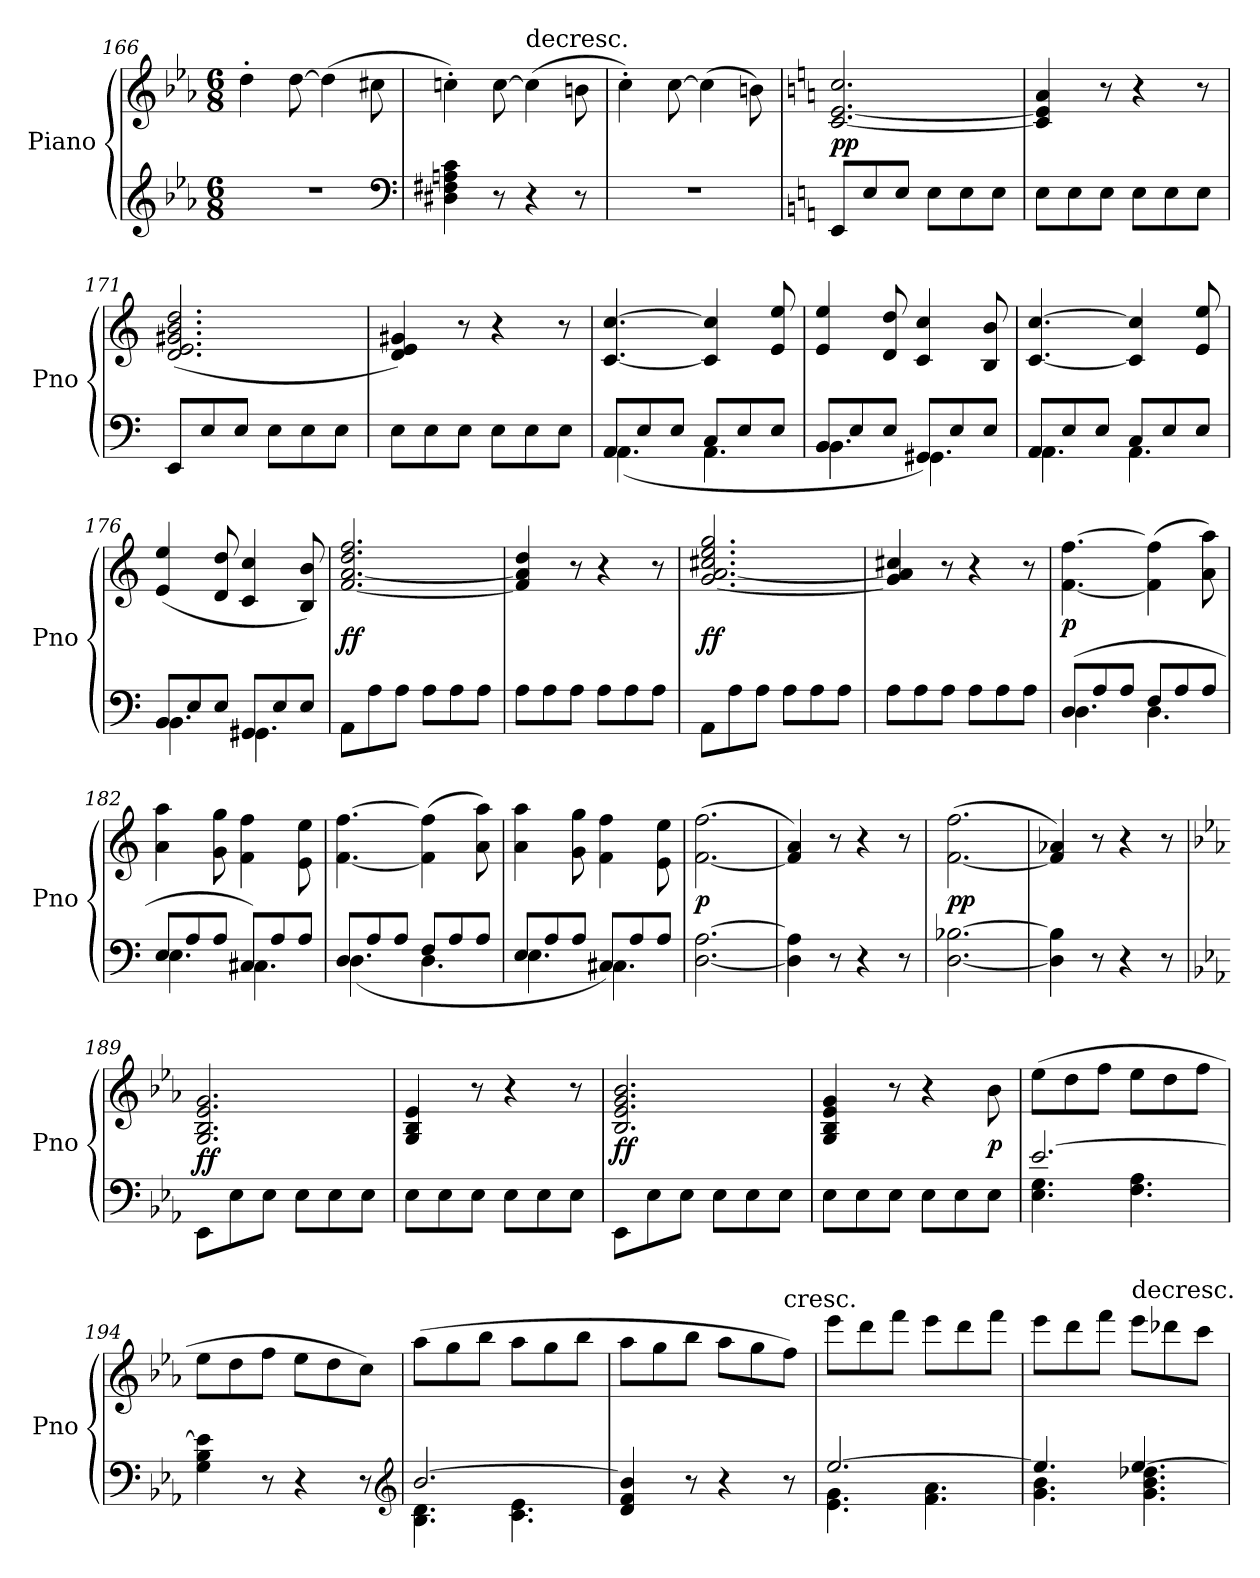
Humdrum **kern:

**kern	**kern	**dynam
*part1	*part1	*part1
*staff2	*staff1	*staff1/2
*I"Piano	*	*
*I'Pno	*	*
*clefG2	*clefG2	*
*k[b-e-a-]	*k[b-e-a-]	*
*E-:	*E-:	*
*M6/8	*M6/8	*
=166	=166	=166
2.r	4dd'\	.
.	[8dd\	.
.	(4dd\]	.
.	8cc#X\	.
*clefF4	*	*
=167	=167	=167
4D#X\ 4F#X\ 4An\ 4c\	4ccn'\)	.
8r	[8cc\	.
!	!LO:TX:t=decresc.	!
4r	(4cc\]	.
8r	8bn\	.
=168	=168	=168
2.r	4cc'\)	.
.	[8cc\	.
.	(4cc\]	.
.	8bn\)	.
=169	=169	=169
*k[]	*k[]	*
8EE/L	[2.c/ [2.e/ 2.cc/	pp
8E/	.	.
8E/J	.	.
8E\L	.	.
8E\	.	.
8E\J	.	.
=170	=170	=170
8E\L	4c]/ 4e]/ 4a/	.
8E\	.	.
8E\J	8r	.
8E\L	4r	.
8E\	.	.
8E\J	8r	.
=171	=171	=171
8EE/L	(2.d/ 2.e/ 2.g#X/ 2.b/ 2.dd/	.
8E/	.	.
8E/J	.	.
8E\L	.	.
8E\	.	.
8E\J	.	.
=172	=172	=172
8E\L	4d/ 4e/ 4g#X/)	.
8E\	.	.
8E\J	8r	.
8E\L	4r	.
8E\	.	.
8E\J	8r	.
=173	=173	=173
*^	*	*
8AA/L	(4.AA\	[4.c/ [4.cc/	.
8E/	.	.	.
8E/J	.	.	.
8C/L	4.AA\	4c]/ 4cc]/	.
8E/	.	.	.
8E/J	.	8e/ 8ee/	.
=174	=174	=174	=174
8BB/L	4.BB\	4e/ 4ee/	.
8E/	.	.	.
8E/J	.	8d/ 8dd/	.
8GG#X/L)	4.GG#X\	4c/ 4cc/	.
8E/	.	.	.
8E/J	.	8B/ 8b/	.
=175	=175	=175	=175
8AA/L	4.AA\	[4.c/ [4.cc/	.
8E/	.	.	.
8E/J	.	.	.
8C/L	4.AA\	4c]/ 4cc]/	.
8E/	.	.	.
8E/J	.	8e/ 8ee/	.
=176	=176	=176	=176
8BB/L	4.BB\	(4e/ 4ee/	.
8E/	.	.	.
8E/J	.	8d/ 8dd/	.
8GG#X/L	4.GG#X\	4c/ 4cc/	.
8E/	.	.	.
8E/J	.	8B/ 8b/)	.
*v	*v	*	*
=177	=177	=177
8AA\L	[2.f/ [2.a/ 2.dd/ 2.ff/	ff
8A\	.	.
8A\J	.	.
8A\L	.	.
8A\	.	.
8A\J	.	.
=178	=178	=178
8A\L	4f]/ 4a]/ 4dd/	.
8A\	.	.
8A\J	8r	.
8A\L	4r	.
8A\	.	.
8A\J	8r	.
=179	=179	=179
8AA\L	[2.g/ [2.a/ 2.cc#X/ 2.ee/ 2.gg/	ff
8A\	.	.
8A\J	.	.
8A\L	.	.
8A\	.	.
8A\J	.	.
=180	=180	=180
8A\L	4g]/ 4a]/ 4cc#X/	.
8A\	.	.
8A\J	8r	.
8A\L	4r	.
8A\	.	.
8A\J	8r	.
=181	=181	=181
*^	*	*
(8D/L	4.D\	[4.f\ [4.ff\	p
8A/	.	.	.
8A/J	.	.	.
8F/L	4.D\	(4f]\ 4ff]\	.
8A/	.	.	.
8A/J	.	8a\ 8aa\)	.
=182	=182	=182	=182
8E/L	4.E\	4a\ 4aa\	.
8A/	.	.	.
8A/J	.	8g\ 8gg\	.
8C#X/L)	4.C#X\	4f\ 4ff\	.
8A/	.	.	.
8A/J	.	8e\ 8ee\	.
=183	=183	=183	=183
8D/L	(4.D\	[4.f\ [4.ff\	.
8A/	.	.	.
8A/J	.	.	.
8F/L	4.D\	(4f]\ 4ff]\	.
8A/	.	.	.
8A/J	.	8a\ 8aa\)	.
=184	=184	=184	=184
8E/L	4.E\	4a\ 4aa\	.
8A/	.	.	.
8A/J	.	8g\ 8gg\	.
8C#X/L)	4.C#X\	4f\ 4ff\	.
8A/	.	.	.
8A/J	.	8e\ 8ee\	.
*v	*v	*	*
=185	=185	=185
[2.D\ [2.A\	([2.f\ 2.ff\	p
=186	=186	=186
4D]\ 4A]\	4f]/ 4a/)	.
8r	8r	.
4r	4r	.
8r	8r	.
=187	=187	=187
[2.D\ [2.B-X\	([2.f\ 2.ff\	pp
=188	=188	=188
4D]\ 4B-]\	4f]/ 4a-X/)	.
8r	8r	.
4r	4r	.
8r	8r	.
=189	=189	=189
*k[b-e-a-]	*k[b-e-a-]	*
8EE-\L	2.G/ 2.B-/ 2.e-/ 2.g/	ff
8E-\	.	.
8E-\J	.	.
8E-\L	.	.
8E-\	.	.
8E-\J	.	.
=190	=190	=190
8E-\L	4G/ 4B-/ 4e-/	.
8E-\	.	.
8E-\J	8r	.
8E-\L	4r	.
8E-\	.	.
8E-\J	8r	.
=191	=191	=191
8EE-\L	2.B-/ 2.e-/ 2.g/ 2.b-/	ff
8E-\	.	.
8E-\J	.	.
8E-\L	.	.
8E-\	.	.
8E-\J	.	.
=192	=192	=192
8E-\L	4G/ 4B-/ 4e-/ 4g/	.
8E-\	.	.
8E-\J	8r	.
8E-\L	4r	.
8E-\	.	.
8E-\J	8b-\	p
=193	=193	=193
*^	*	*
[2.e-/	4.E-\ 4.G\	(8ee-\L	.
.	.	8dd\	.
.	.	8ff\J	.
.	4.F\ 4.A-\	8ee-\L	.
.	.	8dd\	.
.	.	8ff\J	.
*v	*v	*	*
=194	=194	=194
4G\ 4B-\ 4e-]\	8ee-\L	.
.	8dd\	.
8r	8ff\J	.
4r	8ee-\L	.
.	8dd\	.
8r	8cc\J)	.
*clefG2	*	*
=195	=195	=195
*^	*	*
[2.b-/	4.B-\ 4.d\	(8aa-\L	.
.	.	8gg\	.
.	.	8bb-\J	.
.	4.c\ 4.e-\	8aa-\L	.
.	.	8gg\	.
.	.	8bb-\J	.
*v	*v	*	*
=196	=196	=196
4d/ 4f/ 4b-]/	8aa-\L	.
.	8gg\	.
8r	8bb-\J	.
4r	8aa-\L	.
.	8gg\	.
!	!LO:TX:t=cresc.	!
8r	8ff\J)	.
=197	=197	=197
*^	*	*
[2.ee-/	4.e-\ 4.g\	8eee-\L	.
.	.	8ddd\	.
.	.	8fff\J	.
.	4.f\ 4.a-\	8eee-\L	.
.	.	8ddd\	.
.	.	8fff\J	.
=198	=198	=198	=198
4.ee-/]	4.g\ 4.b-\	8eee-\L	.
.	.	8ddd\	.
.	.	8fff\J	.
!	!	!LO:TX:t=decresc.	!
[4.ee-/	4.g\ 4.b-\ 4.dd-X\	8eee-\L	.
.	.	8ddd-X\	.
.	.	8ccc\J	.
*v	*v	*	*
=	=	=
*-	*-	*-
